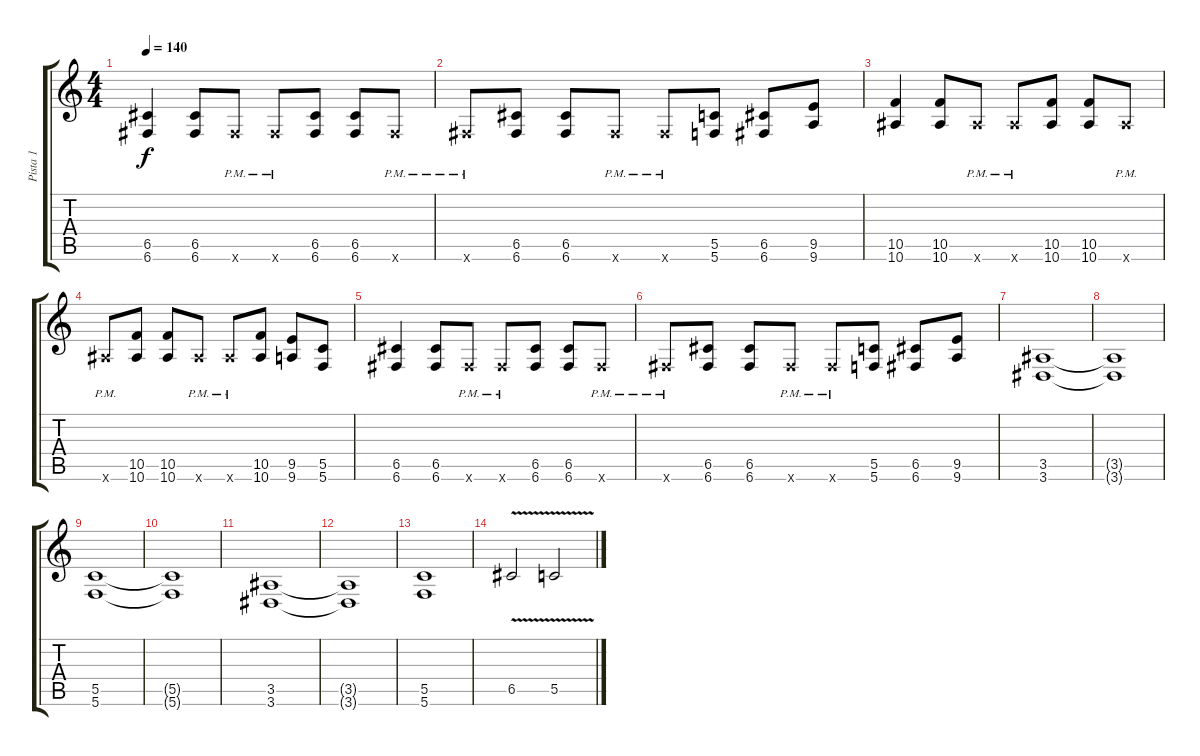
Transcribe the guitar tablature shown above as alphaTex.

\track ("Pista 1" "Pista 1") {instrument distortionguitar}
\staff {score tabs}
\tuning (D4 A3 F3 C3 G2 C2) {hide}
\ts (4 4)
\tempo 140
\clef g2
\ks c
(6.5 6.6).4{dy f} (6.5 6.6).8 6.6{pm x}.8 6.6{pm x}.8 (6.5 6.6).8 (6.5 6.6).8 6.6{pm x}.8 |
6.6{pm x}.8 (6.5 6.6).8 (6.5 6.6).8 6.6{pm x}.8 6.6{pm x}.8 (5.5 5.6).8 (6.5 6.6).8 (9.5 9.6).8 |
(10.5 10.6).4 (10.5 10.6).8 10.6{pm x}.8 10.6{pm x}.8 (10.5 10.6).8 (10.5 10.6).8 10.6{pm x}.8 |
10.6{pm x}.8 (10.5 10.6).8 (10.5 10.6).8 10.6{pm x}.8 10.6{pm x}.8 (10.5 10.6).8 (9.5 9.6).8 (5.5 5.6).8 |
(6.5 6.6).4 (6.5 6.6).8 6.6{pm x}.8 6.6{pm x}.8 (6.5 6.6).8 (6.5 6.6).8 6.6{pm x}.8 |
6.6{pm x}.8 (6.5 6.6).8 (6.5 6.6).8 6.6{pm x}.8 6.6{pm x}.8 (5.5 5.6).8 (6.5 6.6).8 (9.5 9.6).8 |
(3.5 3.6).1 |
(3.5{t} 3.6{t}).1 |
(5.5 5.6).1 |
(5.5{t} 5.6{t}).1 |
(3.5 3.6).1 |
(3.5{t} 3.6{t}).1 |
(5.5 5.6).1 |
6.5{v}.2 5.5{v}.2
